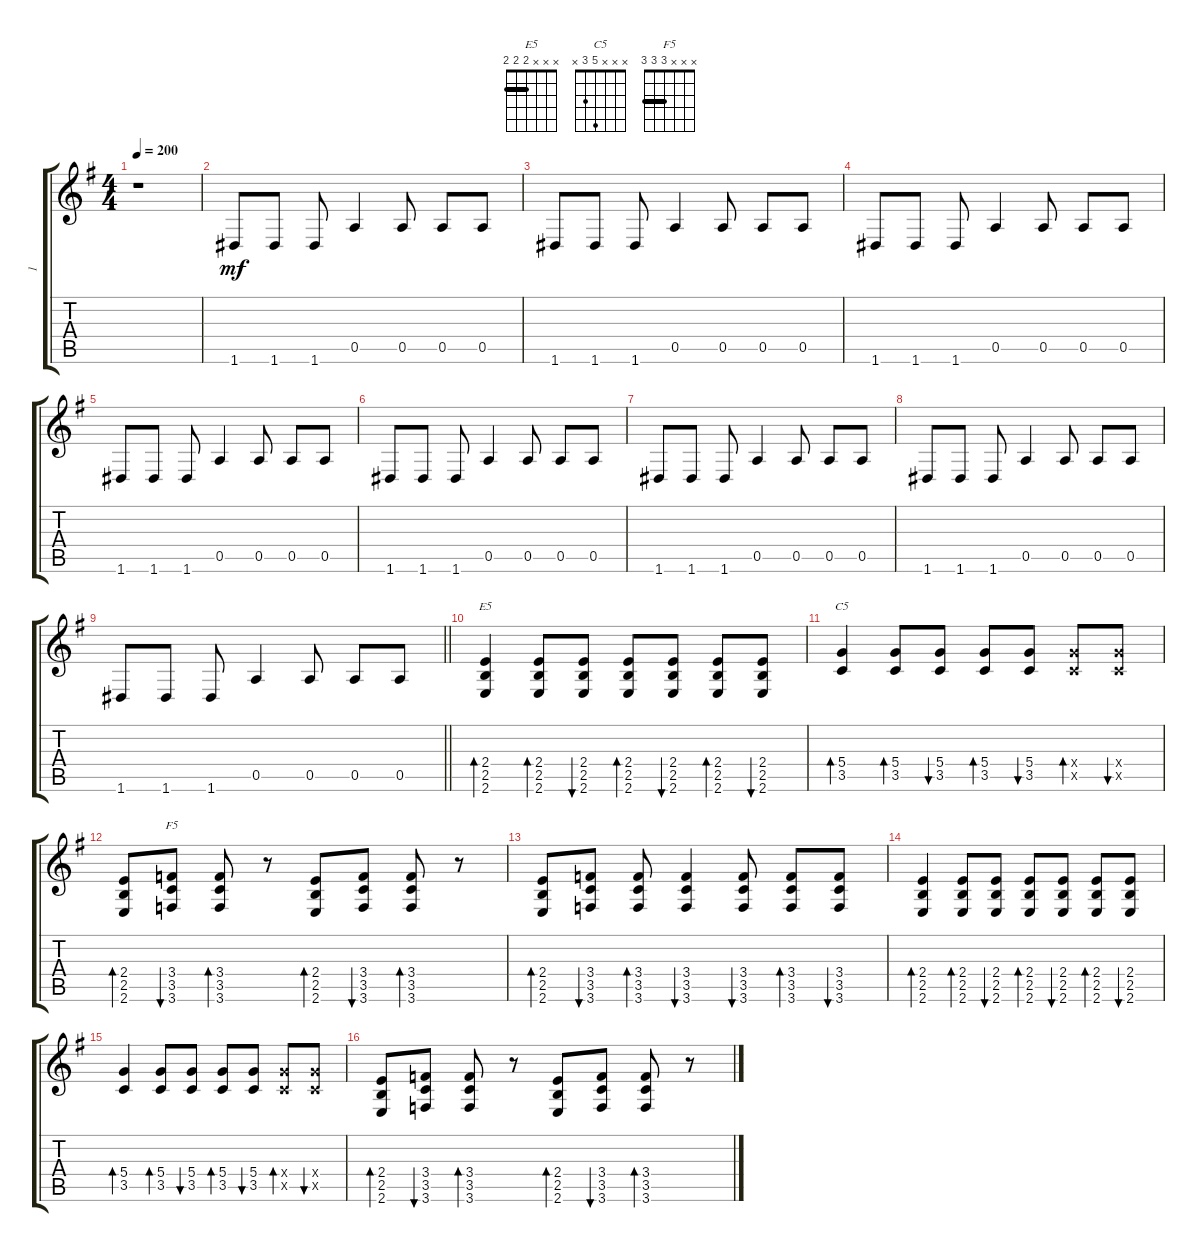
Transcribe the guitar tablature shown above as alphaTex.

\track ("1" "1") {instrument acousticguitarsteel}
\staff {score tabs}
\tuning (E4 B3 G3 D3 A2 D2) {hide}
\chord ("E5" x x x 2 2 2) {barre 2}
\chord ("C5" x x x 5 3 x)
\chord ("F5" x x x 3 3 3) {barre 3}
\ts (4 4)
\tempo 200
\clef g2
\ks eminor
r.1{dy mf instrument acousticguitarsteel} |
1.6.8 1.6.8 1.6.8 0.5.4 0.5.8 0.5.8 0.5.8 |
1.6.8 1.6.8 1.6.8 0.5.4 0.5.8 0.5.8 0.5.8 |
1.6.8 1.6.8 1.6.8 0.5.4 0.5.8 0.5.8 0.5.8 |
1.6.8 1.6.8 1.6.8 0.5.4 0.5.8 0.5.8 0.5.8 |
1.6.8 1.6.8 1.6.8 0.5.4 0.5.8 0.5.8 0.5.8 |
1.6.8 1.6.8 1.6.8 0.5.4 0.5.8 0.5.8 0.5.8 |
1.6.8 1.6.8 1.6.8 0.5.4 0.5.8 0.5.8 0.5.8 |
\barLineRight lightlight
1.6.8 1.6.8 1.6.8 0.5.4 0.5.8 0.5.8 0.5.8 |
(2.4 2.5 2.6).4{bd 30 ch "E5"} (2.4 2.5 2.6).8{bd 30} (2.4 2.5 2.6).8{bu 30} (2.4 2.5 2.6).8{bd 30} (2.4 2.5 2.6).8{bu 30} (2.4 2.5 2.6).8{bd 30} (2.4 2.5 2.6).8{bu 30} |
(5.4 3.5).4{bd 30 ch "C5"} (5.4 3.5).8{bd 30} (5.4 3.5).8{bu 30} (5.4 3.5).8{bd 30} (5.4 3.5).8{bu 30} (5.4{x} 3.5{x}).8{bd 30} (5.4{x} 3.5{x}).8{bu 30} |
(2.4 2.5 2.6).8{bd 30} (3.4 3.5 3.6).8{bu 30 ch "F5"} (3.4 3.5 3.6).8{bd 30} r.8 (2.4 2.5 2.6).8{bd 30} (3.4 3.5 3.6).8{bu 30} (3.4 3.5 3.6).8{bd 30} r.8 |
(2.4 2.5 2.6).8{bd 30} (3.4 3.5 3.6).8{bu 30} (3.4 3.5 3.6).8{bd 30} (3.4 3.5 3.6).4{bu 30} (3.4 3.5 3.6).8{bu 30} (3.4 3.5 3.6).8{bd 30} (3.4 3.5 3.6).8{bu 30} |
(2.4 2.5 2.6).4{bd 30} (2.4 2.5 2.6).8{bd 30} (2.4 2.5 2.6).8{bu 30} (2.4 2.5 2.6).8{bd 30} (2.4 2.5 2.6).8{bu 30} (2.4 2.5 2.6).8{bd 30} (2.4 2.5 2.6).8{bu 30} |
(5.4 3.5).4{bd 30} (5.4 3.5).8{bd 30} (5.4 3.5).8{bu 30} (5.4 3.5).8{bd 30} (5.4 3.5).8{bu 30} (5.4{x} 3.5{x}).8{bd 30} (5.4{x} 3.5{x}).8{bu 30} |
(2.4 2.5 2.6).8{bd 30} (3.4 3.5 3.6).8{bu 30} (3.4 3.5 3.6).8{bd 30} r.8 (2.4 2.5 2.6).8{bd 30} (3.4 3.5 3.6).8{bu 30} (3.4 3.5 3.6).8{bd 30} r.8
